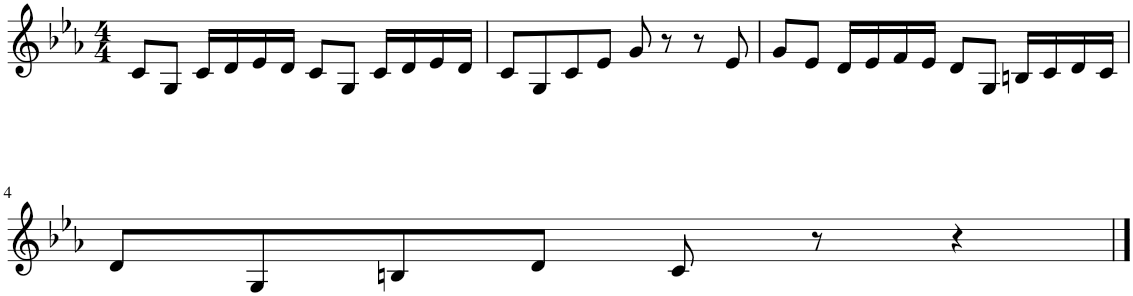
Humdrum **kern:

**kern
*part1
*staff1
*I"Voice
*clefG2
*k[b-e-a-]
*M4/4
=1
8c/L
8G/J
16c/LL
16d/
16e-/
16d/JJ
8c/L
8G/J
16c/LL
16d/
16e-/
16d/JJ
=2
8c/L
8G/
8c/
8e-/J
8g/
8r
8r
8e-/
=3
8g/L
8e-/J
16d/LL
16e-/
16f/
16e-/JJ
8d/L
8G/J
16Bn/LL
16c/
16d/
16c/JJ
!!LO:LB:g=z
=4
8d/L
8G/
8Bn/
8d/J
8c/
8r
4r
==
*-
